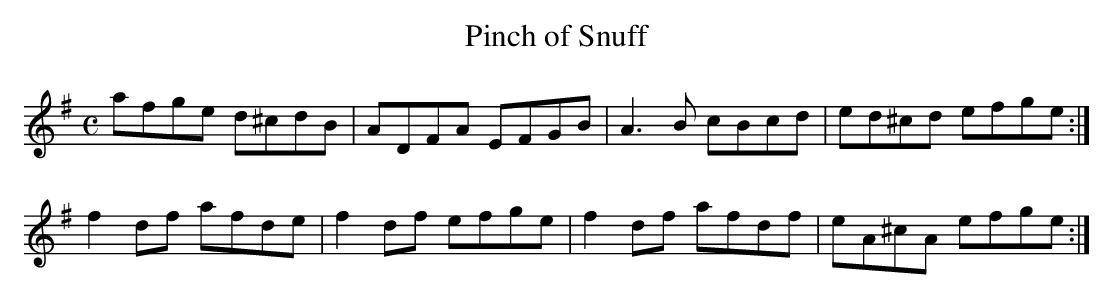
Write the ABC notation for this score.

X:1
T:Pinch of Snuff
M:C
L:1/8
K:D Mixolydian
afge d^cdB|ADFA EFGB|A3B cBcd|ed^cd efge:|!
f2df afde|f2df efge|f2df afdf|eA^cA efge:|!
